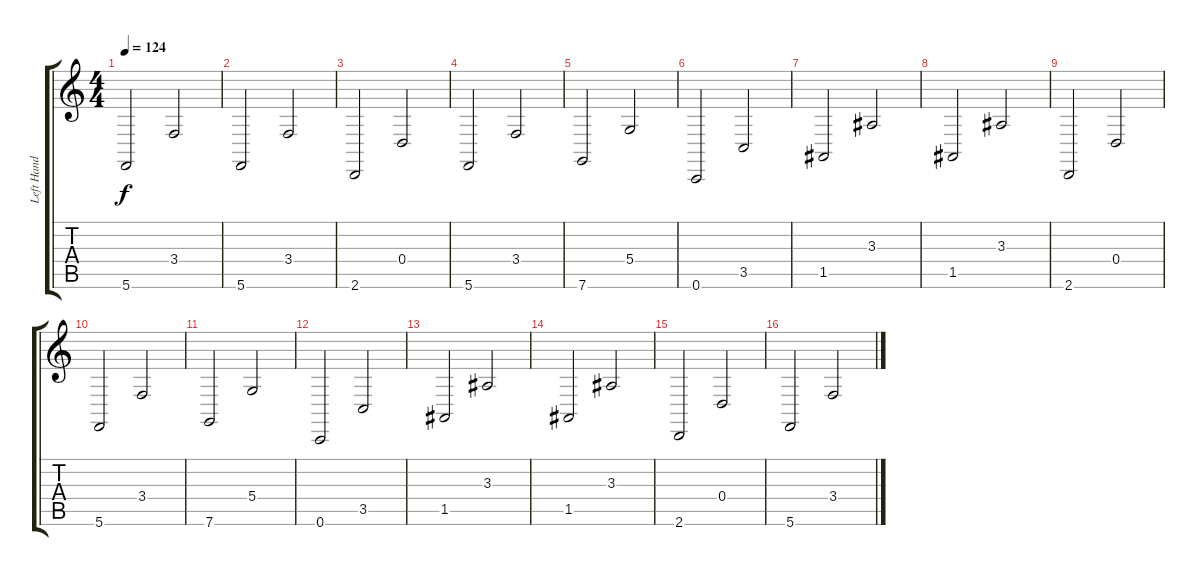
\track ("Left Hand" "Left Hand") {instrument acousticgrandpiano}
\staff {score tabs}
\tuning (E4 B3 G3 D3 A2 C2) {hide}
\ts (4 4)
\tempo 124
\clef g2
\ks c
5.6.2{dy f} 3.4.2 |
5.6.2 3.4.2 |
2.6.2 0.4.2 |
5.6.2 3.4.2 |
7.6.2 5.4.2 |
0.6.2 3.5.2 |
1.5.2 3.3.2 |
1.5.2 3.3.2 |
2.6.2 0.4.2 |
5.6.2 3.4.2 |
7.6.2 5.4.2 |
0.6.2 3.5.2 |
1.5.2 3.3.2 |
1.5.2 3.3.2 |
2.6.2 0.4.2 |
5.6.2 3.4.2
